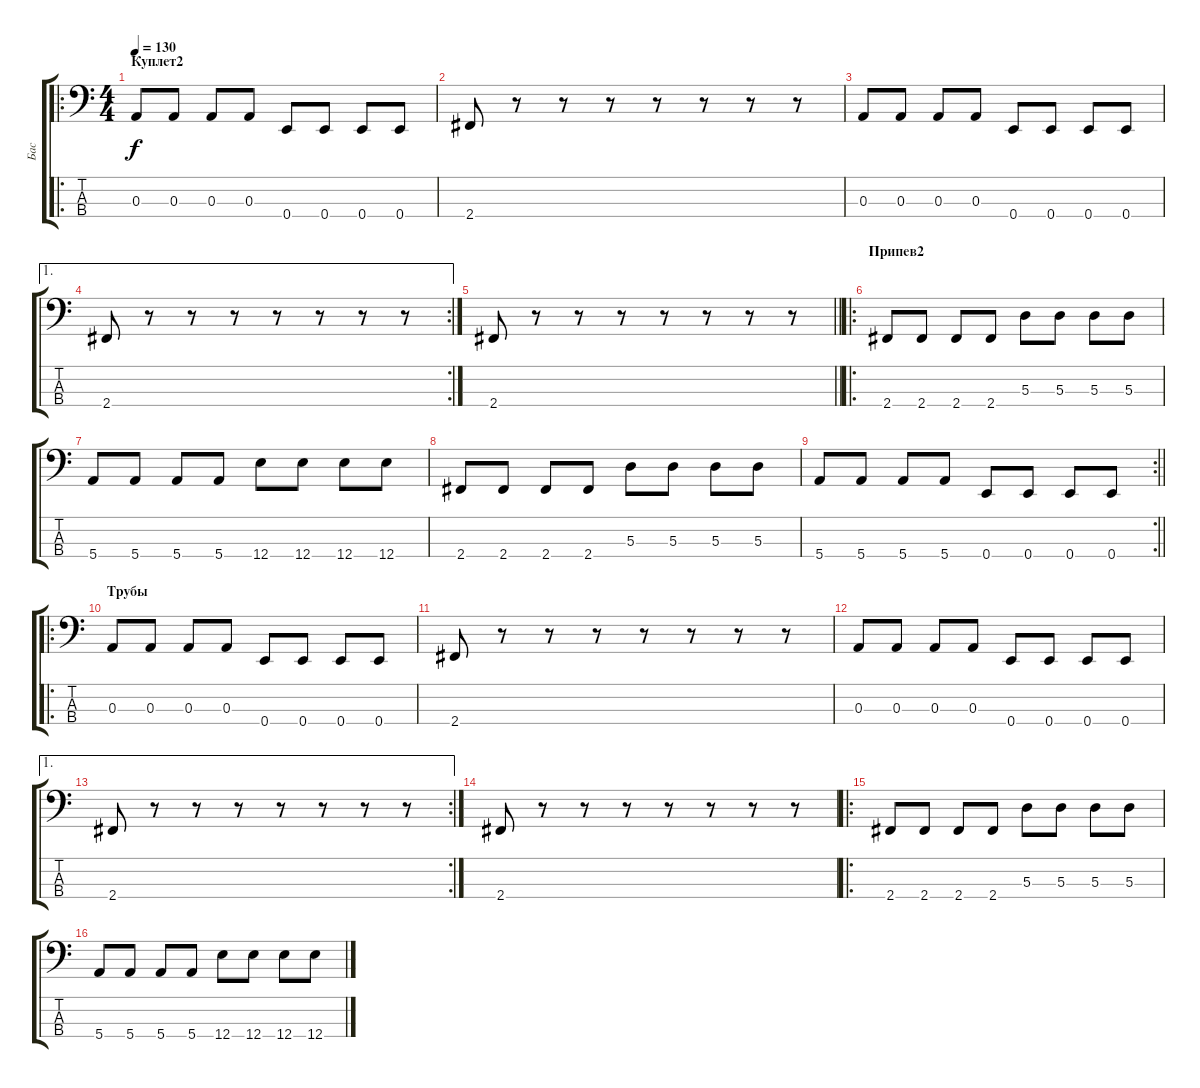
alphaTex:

\track ("Бас" "Бас") {instrument electricbasspick}
\staff {score tabs}
\tuning (G2 D2 A1 E1) {hide}
\ro
\ts (4 4)
\section ("" "Куплет2")
\tempo 130
\clef f4
\ks c
0.3.8{dy f} 0.3.8 0.3.8 0.3.8 0.4.8 0.4.8 0.4.8 0.4.8 |
2.4.8 r.8 r.8 r.8 r.8 r.8 r.8 r.8 |
0.3.8 0.3.8 0.3.8 0.3.8 0.4.8 0.4.8 0.4.8 0.4.8 |
\ae 1
\rc 2
2.4.8 r.8 r.8 r.8 r.8 r.8 r.8 r.8 |
\barLineRight lightlight
2.4.8 r.8 r.8 r.8 r.8 r.8 r.8 r.8 |
\ro
\section ("" "Припев2")
2.4.8 2.4.8 2.4.8 2.4.8 5.3.8 5.3.8 5.3.8 5.3.8 |
5.4.8 5.4.8 5.4.8 5.4.8 12.4.8 12.4.8 12.4.8 12.4.8 |
2.4.8 2.4.8 2.4.8 2.4.8 5.3.8 5.3.8 5.3.8 5.3.8 |
\rc 2
\barLineRight lightlight
5.4.8 5.4.8 5.4.8 5.4.8 0.4.8 0.4.8 0.4.8 0.4.8 |
\ro
\section ("" "Трубы")
0.3.8 0.3.8 0.3.8 0.3.8 0.4.8 0.4.8 0.4.8 0.4.8 |
2.4.8 r.8 r.8 r.8 r.8 r.8 r.8 r.8 |
0.3.8 0.3.8 0.3.8 0.3.8 0.4.8 0.4.8 0.4.8 0.4.8 |
\ae 1
\rc 2
2.4.8 r.8 r.8 r.8 r.8 r.8 r.8 r.8 |
2.4.8 r.8 r.8 r.8 r.8 r.8 r.8 r.8 |
\ro
2.4.8 2.4.8 2.4.8 2.4.8 5.3.8 5.3.8 5.3.8 5.3.8 |
5.4.8 5.4.8 5.4.8 5.4.8 12.4.8 12.4.8 12.4.8 12.4.8
